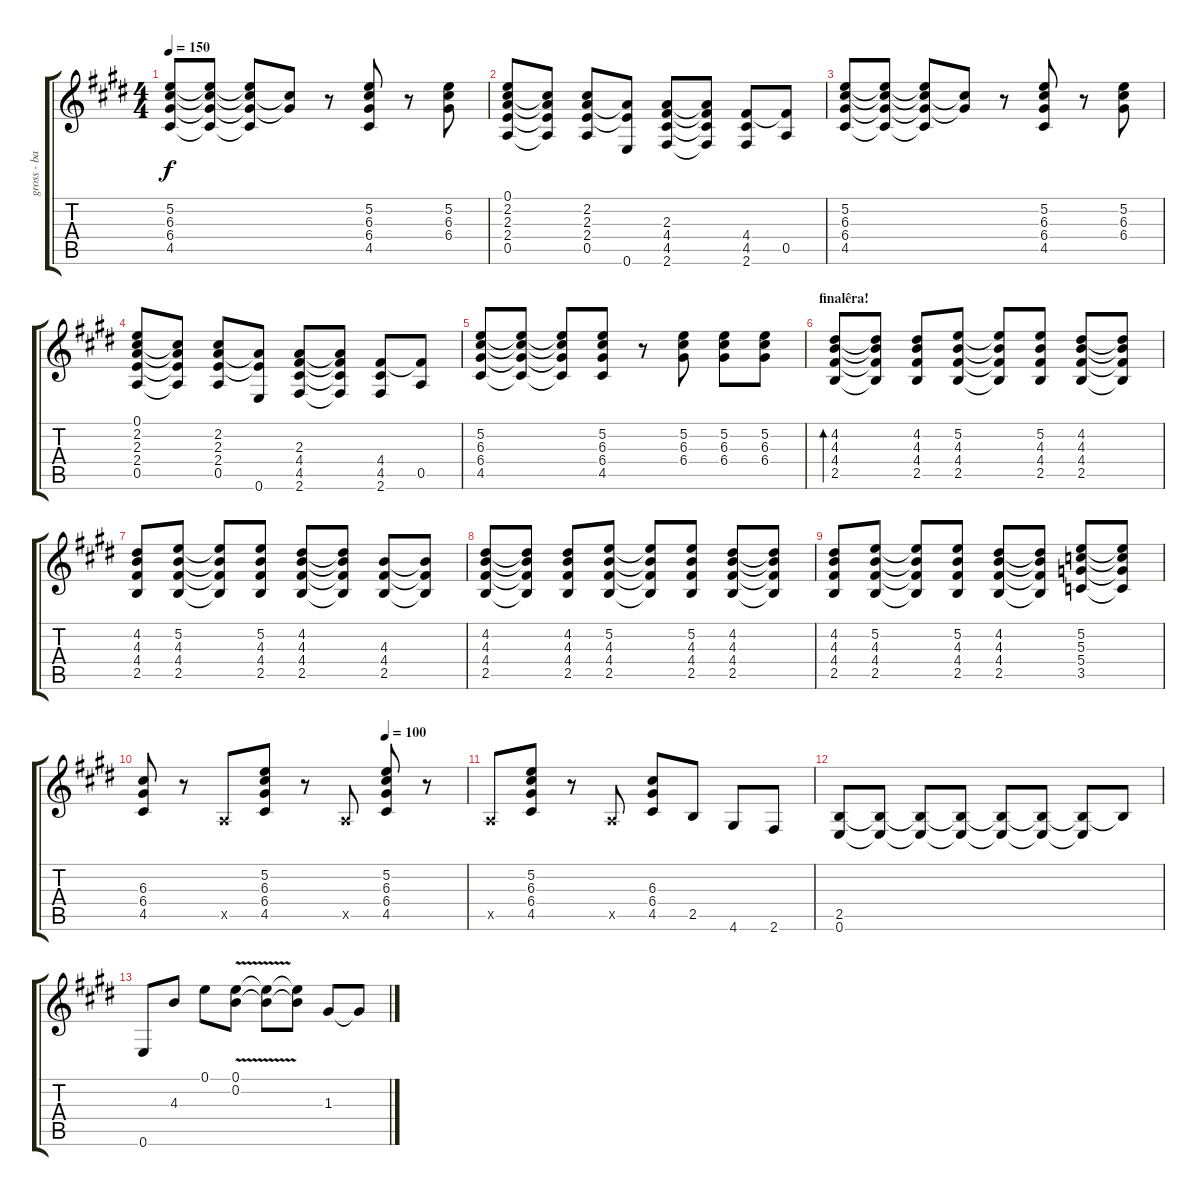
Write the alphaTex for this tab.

\track ("gross - base" "gross - ba") {instrument distortionguitar}
\staff {score tabs}
\tuning (E4 B3 G3 D3 A2 E2) {hide}
\ts (4 4)
\tempo 150
\clef g2
\ks e
(5.2 6.3 6.4 4.5).8{dy f} (5.2{t} 6.3{t} 6.4{t} 4.5{t}).8 (5.2{t} 6.3{t} 6.4{t} 4.5{t}).8 (6.3{t} 6.4{t}).8 r.8 (5.2 6.3 6.4 4.5).8 r.8 (5.2 6.3 6.4).8 |
(0.1 2.2 2.3 2.4 0.5).8 (2.2{t} 2.3{t} 2.4{t} 0.5{t}).8 (2.2 2.3 2.4 0.5).8 (2.3{t} 2.4{t} 0.6).8 (2.3 4.4 4.5 2.6).8 (2.3{t} 4.4{t} 4.5{t} 2.6{t}).8 (4.4 4.5 2.6).8 (4.4{t} 0.5).8 |
(5.2 6.3 6.4 4.5).8 (5.2{t} 6.3{t} 6.4{t} 4.5{t}).8 (5.2{t} 6.3{t} 6.4{t} 4.5{t}).8 (6.3{t} 6.4{t}).8 r.8 (5.2 6.3 6.4 4.5).8 r.8 (5.2 6.3 6.4).8 |
(0.1 2.2 2.3 2.4 0.5).8 (2.2{t} 2.3{t} 2.4{t} 0.5{t}).8 (2.2 2.3 2.4 0.5).8 (2.3{t} 2.4{t} 0.6).8 (2.3 4.4 4.5 2.6).8 (2.3{t} 4.4{t} 4.5{t} 2.6{t}).8 (4.4 4.5 2.6).8 (4.4{t} 0.5).8 |
(5.2 6.3 6.4 4.5).8 (5.2{t} 6.3{t} 6.4{t} 4.5{t}).8 (5.2{t} 6.3{t} 6.4{t} 4.5{t}).8 (5.2 6.3 6.4 4.5).8 r.8 (5.2 6.3 6.4).8 (5.2 6.3 6.4).8 (5.2 6.3 6.4).8 |
\section ("" "finalêra!")
(4.2 4.3 4.4 2.5).8{bd 30} (4.2{t} 4.3{t} 4.4{t} 2.5{t}).8 (4.2 4.3 4.4 2.5).8 (5.2 4.3 4.4 2.5).8 (5.2{t} 4.3{t} 4.4{t} 2.5{t}).8 (5.2 4.3 4.4 2.5).8 (4.2 4.3 4.4 2.5).8 (4.2{t} 4.3{t} 4.4{t} 2.5{t}).8 |
(4.2 4.3 4.4 2.5).8 (5.2 4.3 4.4 2.5).8 (5.2{t} 4.3{t} 4.4{t} 2.5{t}).8 (5.2 4.3 4.4 2.5).8 (4.2 4.3 4.4 2.5).8 (4.2{t} 4.3{t} 4.4{t} 2.5{t}).8 (4.3 4.4 2.5).8 (4.3{t} 4.4{t} 2.5{t}).8 |
(4.2 4.3 4.4 2.5).8 (4.2{t} 4.3{t} 4.4{t} 2.5{t}).8 (4.2 4.3 4.4 2.5).8 (5.2 4.3 4.4 2.5).8 (5.2{t} 4.3{t} 4.4{t} 2.5{t}).8 (5.2 4.3 4.4 2.5).8 (4.2 4.3 4.4 2.5).8 (4.2{t} 4.3{t} 4.4{t} 2.5{t}).8 |
(4.2 4.3 4.4 2.5).8 (5.2 4.3 4.4 2.5).8 (5.2{t} 4.3{t} 4.4{t} 2.5{t}).8 (5.2 4.3 4.4 2.5).8 (4.2 4.3 4.4 2.5).8 (4.2{t} 4.3{t} 4.4{t} 2.5{t}).8 (5.2 5.3 5.4 3.5).8 (5.2{t} 5.3{t} 5.4{t} 3.5{t}).8 |
\tempo (100 0.75)
(6.3 6.4 4.5).8 r.8 0.5{x}.8 (5.2 6.3 6.4 4.5).8 r.8 0.5{x}.8 (5.2 6.3 6.4 4.5).8 r.8 |
0.5{x}.8 (5.2 6.3 6.4 4.5).8 r.8 0.5{x}.8 (6.3 6.4 4.5).8 2.5.8 4.6.8 2.6.8 |
(2.5 0.6).8 (2.5{t} 0.6{t}).8 (2.5{t} 0.6{t}).8 (2.5{t} 0.6{t}).8 (2.5{t} 0.6{t}).8 (2.5{t} 0.6{t}).8 (2.5{t} 0.6{t}).8 2.5{t}.8 |
0.6.8{instrument acousticbass} 4.3.8 0.1.8 (0.1{v} 0.2{v}).8 (0.1{t} 0.2{t}).8 (0.1{t} 0.2{t}).8 1.3.8 1.3{t}.8
